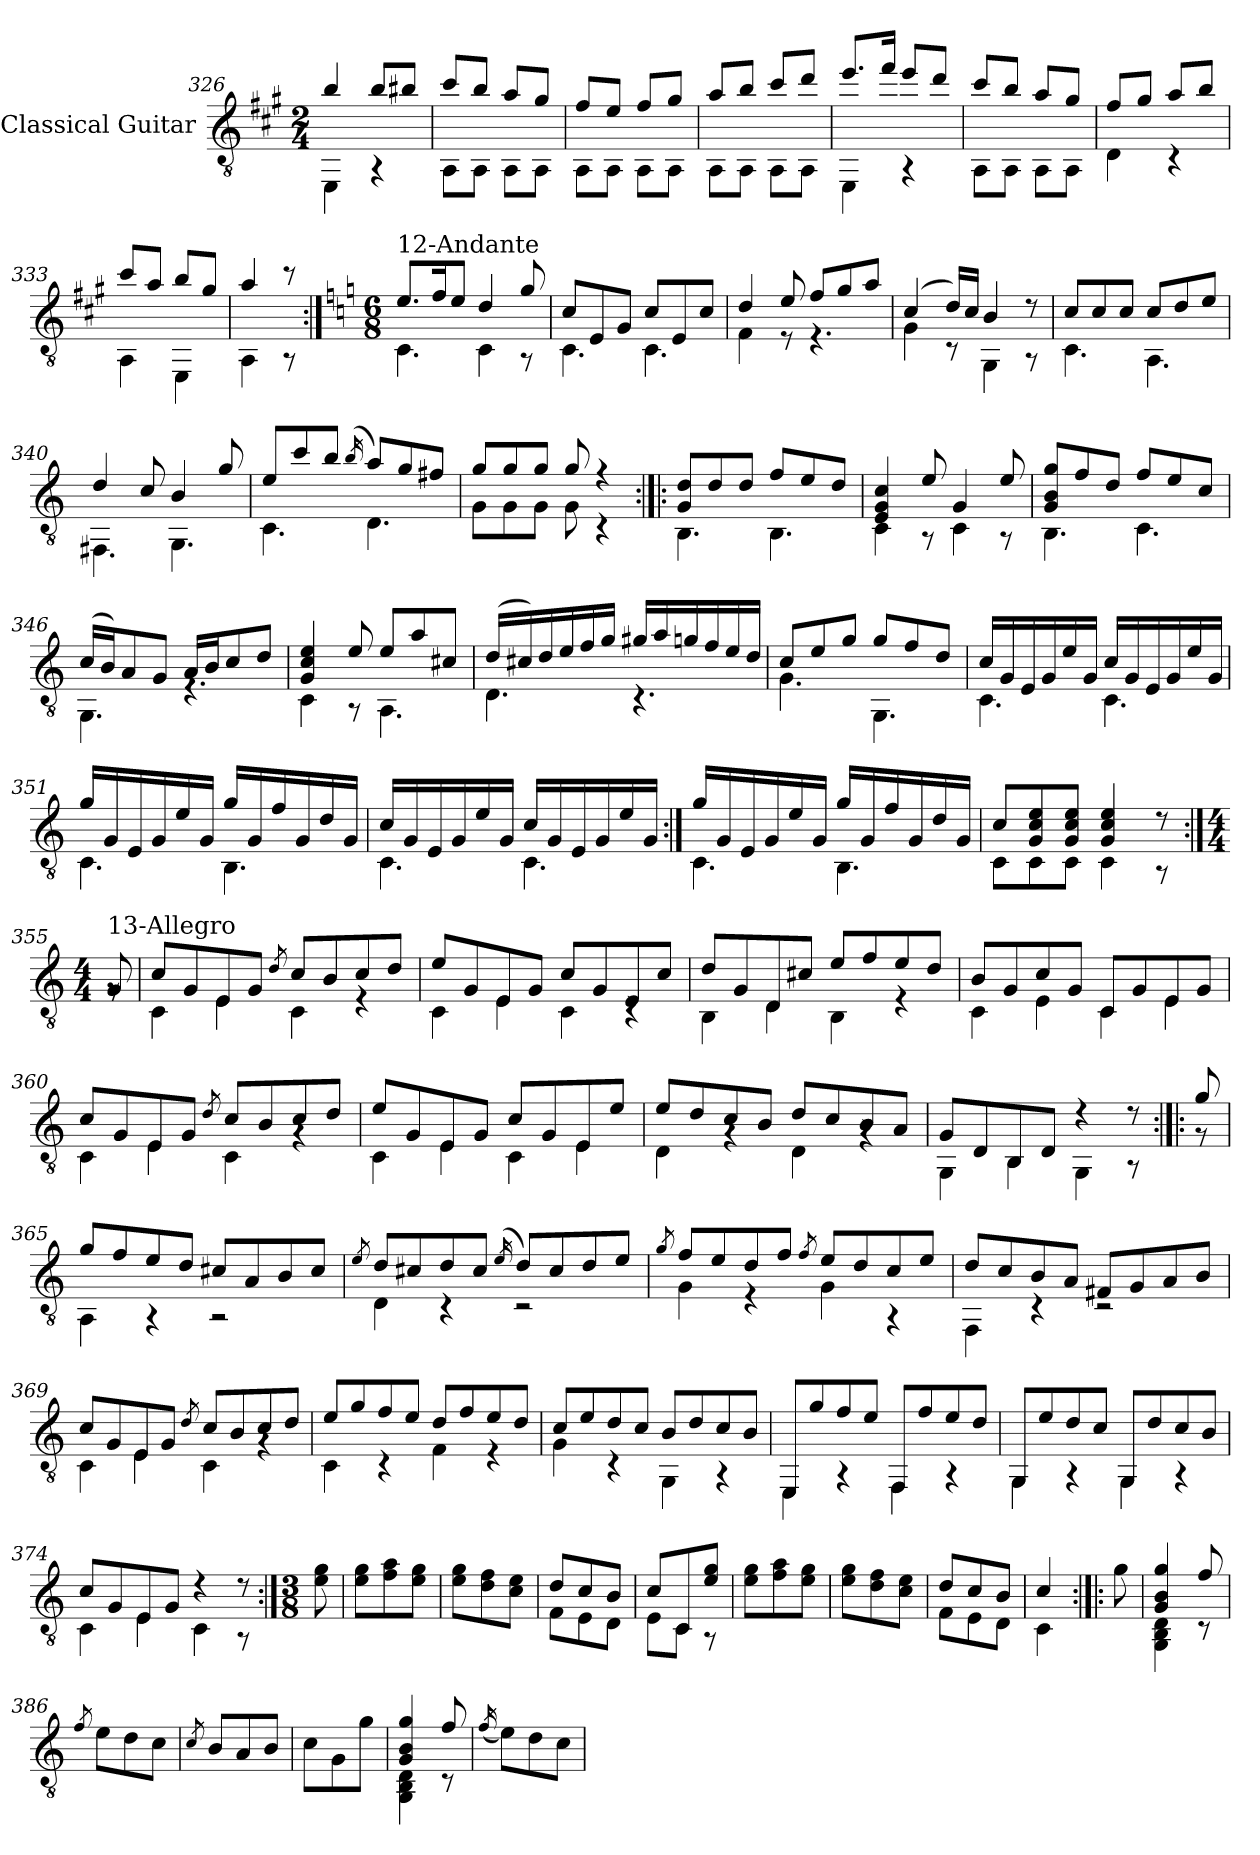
**kern
*part1
*staff1
*I"Classical Guitar
*I'Guit.
*clefGv2
*k[f#c#g#]
*M2/4
=326
*^
4b/	4EE\
8b/L	4r
8b#X/J	.
=327	=327
8cc#/L	8AA\L
8b/J	8AA\J
8a/L	8AA\L
8g#/J	8AA\J
=328	=328
8f#/L	8AA\L
8e/J	8AA\J
8f#/L	8AA\L
8g#/J	8AA\J
=329	=329
8a/L	8AA\L
8b/J	8AA\J
8cc#/L	8AA\L
8dd/J	8AA\J
=330	=330
8.ee/L	4EE\
16ff#/Jk	.
8ee/L	4r
8dd/J	.
!!LO:LB:g=z	!!
=331	=331
8cc#/L	8AA\L
8b/J	8AA\J
8a/L	8AA\L
8g#/J	8AA\J
=332	=332
8f#/L	4D\
8g#/J	.
8a/L	4r
8b/J	.
=333	=333
8cc#/L	4AA\
8a/J	.
8b/L	4EE\
8g#/J	.
=334	=334
4a/	4AA\
8r	8r
!!LO:LB:g=z	!!
=335:|!	=335:|!
*k[]	*
*M6/8	*
*MM120	*
!LO:TX:a:t=12-Andante	!
8.e/L	4.C\
16f/K	.
8e/J	.
4d/	4C\
8g/	8r
=336	=336
8c/L	4.C\
8E/	.
8G/J	.
8c/L	4.C\
8E/	.
8c/J	.
=337	=337
4d/	4F\
8e/	8r
8f/L	4.r
8g/	.
8a/J	.
=338	=338
(4c/	4G\
16d/LL)	8r
16c/JJ	.
4B/	4GG\
8r	8r
=339	=339
8c/L	4.C\
8c/	.
8c/J	.
8c/L	4.AA\
8d/	.
8e/J	.
=340	=340
4d/	4.FF#X\
8c/	.
4B/	4.GG\
8g/	.
!!LO:LB:g=z	!!
=341	=341
8e/L	4.C\
8cc/	.
8b/J	.
(16qb/	.
8a/L)	4.D\
8g/	.
8f#X/J	.
=342	=342
8g/L	8G\L
8g/	8G\
8g/J	8G\J
8g/	8G\
4r	4r
=343:|!|:	=343:|!|:
8G/ 8d/L	4.BB\
8d/	.
8d/J	.
8f/L	4.BB\
8e/	.
8d/J	.
=344	=344
4E/ 4G/ 4c/	4C\
8e/	8r
4G/	4C\
8e/	8r
=345	=345
8G/ 8B/ 8g/L	4.BB\
8f/	.
8d/J	.
8f/L	4.C\
8e/	.
8c/J	.
=346	=346
(16c/LL	4.GG\
16B/J)	.
8A/	.
8G/J	.
16A/LL	4.rE
16B/J	.
8c/	.
8d/J	.
!!LO:LB:g=z	!!
=347	=347
4G/ 4c/ 4e/	4C\
8e/	8r
8e/L	4.AA\
8a/	.
8c#X/J	.
=348	=348
(16d/LL	4.D\
16c#X/)	.
16d/	.
16e/	.
16f/	.
16g/JJ	.
16g#X/LL	4.r
16a/	.
16gn/	.
16f/	.
16e/	.
16d/JJ	.
=349	=349
8c/L	4.G\
8e/	.
8g/J	.
8g/L	4.GG\
8f/	.
8d/J	.
=350	=350
16c/LL	4.C\
16G/	.
16E/	.
16G/	.
16e/	.
16G/JJ	.
16c/LL	4.C\
16G/	.
16E/	.
16G/	.
16e/	.
16G/JJ	.
!!LO:LB:g=z	!!
=351	=351
16g/LL	4.C\
16G/	.
16E/	.
16G/	.
16e/	.
16G/JJ	.
16g/LL	4.BB\
16G/	.
16f/	.
16G/	.
16d/	.
16G/JJ	.
=352	=352
16c/LL	4.C\
16G/	.
16E/	.
16G/	.
16e/	.
16G/JJ	.
16c/LL	4.C\
16G/	.
16E/	.
16G/	.
16e/	.
16G/JJ	.
=353:|!	=353:|!
16g/LL	4.C\
16G/	.
16E/	.
16G/	.
16e/	.
16G/JJ	.
16g/LL	4.BB\
16G/	.
16f/	.
16G/	.
16d/	.
16G/JJ	.
=354	=354
8c/L	8C\L
8G/ 8c/ 8e/	8C\
8G/ 8c/ 8e/J	8C\J
4G/ 4c/ 4e/	4C\
8r	8r
!!LO:PB:g=z	!!
=355:|!	=355:|!
*M4/4	*
*MM120	*
!LO:TX:a:t=13-Allegro	!
8G/	8rG
=356	=356
8c/L	4C\
8G/	.
8E/	4E\
8G/J	.
8qd/	.
8c/L	4C\
8B/	.
8c/	4rE
8d/J	.
=357	=357
8e/L	4C\
8G/	.
8E/	4E\
8G/J	.
8c/L	4C\
8G/	.
8E/	4rC
8c/J	.
=358	=358
8d/L	4BB\
8G/	.
8D/	4D\
8c#X/J	.
8e/L	4BB\
8f/	.
8e/	4rE
8d/J	.
=359	=359
8B/L	4C\
8G/	.
8c/	4E\
8G/J	.
8C/L	4C\
8G/	.
8E/	4E\
8G/J	.
!!LO:LB:g=z	!!
=360	=360
8c/L	4C\
8G/	.
8E/	4E\
8G/J	.
8qd/	.
8c/L	4C\
8B/	.
8c/	4rG
8d/J	.
=361	=361
8e/L	4C\
8G/	.
8E/	4E\
8G/J	.
8c/L	4C\
8G/	.
8E/	4E\
8e/J	.
=362	=362
8e/L	4D\
8d/	.
8c/	4rG
8B/J	.
8d/L	4D\
8c/	.
8B/	4rG
8A/J	.
=363	=363
8G/L	4GG\
8D/	.
8BB/	4BB\
8D/J	.
4r	4GG\
8r	8r
=364:|!|:	=364:|!|:
8g/	8r
=365	=365
8g/L	4AA\
8f/	.
8e/	4r
8d/J	.
8c#X/L	2r
8A/	.
8B/	.
8c#/J	.
!!LO:LB:g=z	!!
=366	=366
8qe/	.
8d/L	4D\
8c#X/	.
8d/	4r
8c#/J	.
(16qe/	.
8d/L)	2r
8c#/	.
8d/	.
8e/J	.
=367	=367
8qg/	.
8f/L	4G\
8e/	.
8d/	4r
8f/J	.
8qf/	.
8e/L	4G\
8d/	.
8c/	4r
8e/J	.
=368	=368
8d/L	4FF\
8c/	.
8B/	4rC
8A/J	.
8F#X/L	2rC
8G/	.
8A/	.
8B/J	.
=369	=369
8c/L	4C\
8G/	.
8E/	4E\
8G/J	.
8qd/	.
8c/L	4C\
8B/	.
8c/	4rG
8d/J	.
!!LO:LB:g=z	!!
=370	=370
8e/L	4C\
8g/	.
8f/	4r
8e/J	.
8d/L	4F\
8f/	.
8e/	4r
8d/J	.
=371	=371
8c/L	4G\
8e/	.
8d/	4r
8c/J	.
8B/L	4GG\
8d/	.
8c/	4r
8B/J	.
=372	=372
8EE/L	4EE\
8g/	.
8f/	4r
8e/J	.
8FF/L	4FF\
8f/	.
8e/	4r
8d/J	.
=373	=373
8GG/L	4GG\
8e/	.
8d/	4r
8c/J	.
8GG/L	4GG\
8d/	.
8c/	4r
8B/J	.
=374	=374
8c/L	4C\
8G/	.
8E/	4E\
8G/J	.
4r	4C\
8r	8r
*v	*v
!!LO:LB:g=z
=375:|!
*M3/8
*MM126
*^
!LO:TX:a:t=14-Allegro assai	!
*v	*v
8e\ 8g\
=376
8e\ 8g\L
8f\ 8a\
8e\ 8g\J
=377
8e\ 8g\L
8d\ 8f\
8c\ 8e\J
=378
*^
8d/L	8F\L
8c/	8E\
8B/J	8D\J
=379	=379
8c/L	8E\L
8C/	8C\J
8e/ 8g/J	8r
*v	*v
=380
8e\ 8g\L
8f\ 8a\
8e\ 8g\J
=381
8e\ 8g\L
8d\ 8f\
8c\ 8e\J
=382
*^
8d/L	8F\L
8c/	8E\
8B/J	8D\J
=383	=383
4c/	4C\
*v	*v
=384:|!|:
8g\
=385
*^
4G/ 4B/ 4g/	4GG\ 4BB\ 4D\
8f/	8r
*v	*v
=386
8qf/
8e\L
8d\
8c\J
!!LO:LB:g=z
=387
8qc/
8B/L
8A/
8B/J
=388
8c\L
8G\
8g\J
=389
*^
4G/ 4B/ 4g/	4GG\ 4BB\ 4D\
8f/	8r
*v	*v
=390
(16qf/
8e\L)
8d\
8c\J
=
*-
